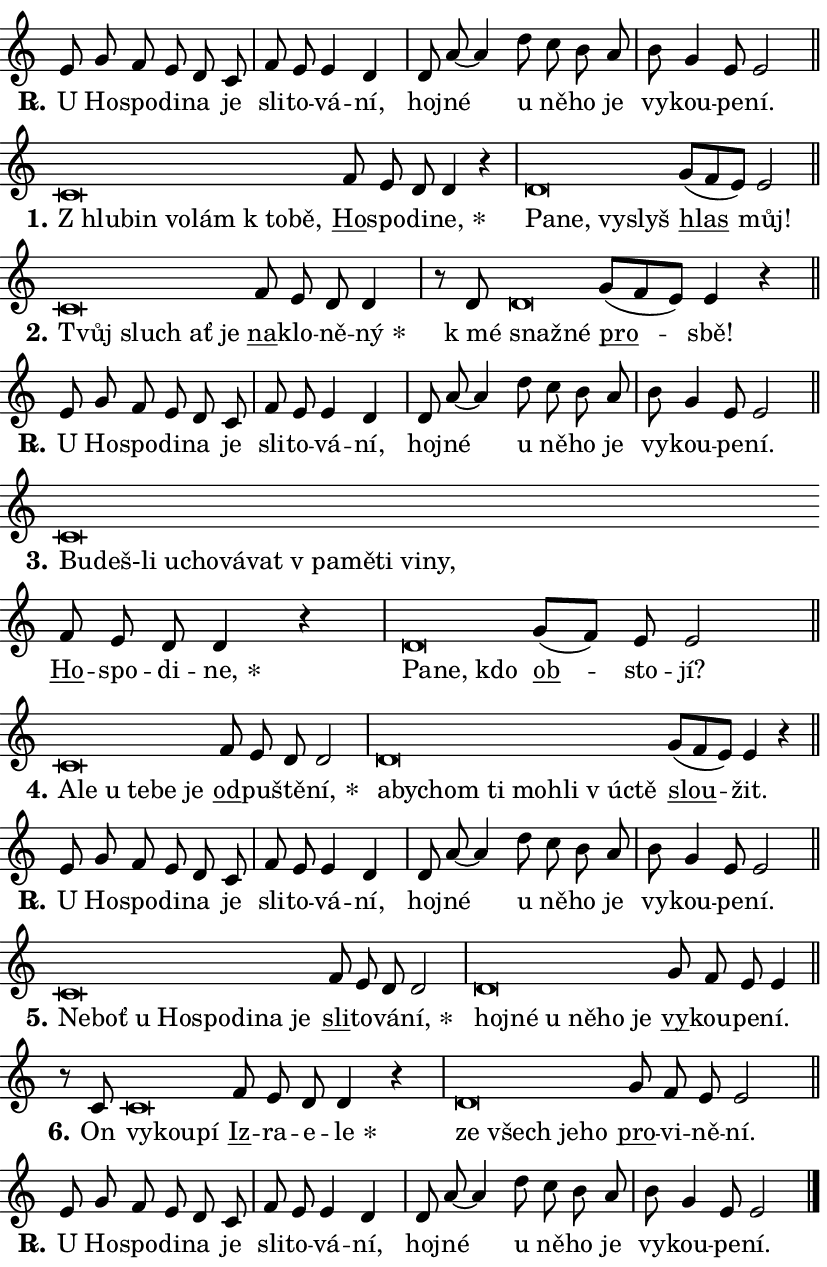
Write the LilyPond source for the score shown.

\version "2.24.0"
\header { tagline = "" }
\paper {
  indent = 0\cm
  top-margin = 0\cm
  right-margin = 0.13\cm % to fit lyric hyphens
  bottom-margin = 0\cm
  left-margin = 0\cm
  paper-width = 14\cm
  page-breaking = #ly:one-page-breaking
  system-system-spacing.basic-distance = #11
  score-system-spacing.basic-distance = #11
  ragged-last = ##f
}


%% Author: Thomas Morley
%% https://lists.gnu.org/archive/html/lilypond-user/2020-05/msg00002.html
#(define (line-position grob)
"Returns position of @var[grob} in current system:
   @code{'start}, if at first time-step
   @code{'end}, if at last time-step
   @code{'middle} otherwise
"
  (let* ((col (ly:item-get-column grob))
         (ln (ly:grob-object col 'left-neighbor))
         (rn (ly:grob-object col 'right-neighbor))
         (col-to-check-left (if (ly:grob? ln) ln col))
         (col-to-check-right (if (ly:grob? rn) rn col))
         (break-dir-left
           (and
             (ly:grob-property col-to-check-left 'non-musical #f)
             (ly:item-break-dir col-to-check-left)))
         (break-dir-right
           (and
             (ly:grob-property col-to-check-right 'non-musical #f)
             (ly:item-break-dir col-to-check-right))))
        (cond ((eqv? 1 break-dir-left) 'start)
              ((eqv? -1 break-dir-right) 'end)
              (else 'middle))))

#(define (tranparent-at-line-position vctor)
  (lambda (grob)
  "Relying on @code{line-position} select the relevant enry from @var{vctor}.
Used to determine transparency,"
    (case (line-position grob)
      ((end) (not (vector-ref vctor 0)))
      ((middle) (not (vector-ref vctor 1)))
      ((start) (not (vector-ref vctor 2))))))

noteHeadBreakVisibility =
#(define-music-function (break-visibility)(vector?)
"Makes @code{NoteHead}s transparent relying on @var{break-visibility}"
#{
  \override NoteHead.transparent =
    #(tranparent-at-line-position break-visibility)
#})

#(define delete-ledgers-for-transparent-note-heads
  (lambda (grob)
    "Reads whether a @code{NoteHead} is transparent.
If so this @code{NoteHead} is removed from @code{'note-heads} from
@var{grob}, which is supposed to be @code{LedgerLineSpanner}.
As a result ledgers are not printed for this @code{NoteHead}"
    (let* ((nhds-array (ly:grob-object grob 'note-heads))
           (nhds-list
             (if (ly:grob-array? nhds-array)
                 (ly:grob-array->list nhds-array)
                 '()))
           ;; Relies on the transparent-property being done before
           ;; Staff.LedgerLineSpanner.after-line-breaking is executed.
           ;; This is fragile ...
           (to-keep
             (remove
               (lambda (nhd)
                 (ly:grob-property nhd 'transparent #f))
               nhds-list)))
      ;; TODO find a better method to iterate over grob-arrays, similiar
      ;; to filter/remove etc for lists
      ;; For now rebuilt from scratch
      (set! (ly:grob-object grob 'note-heads)  '())
      (for-each
        (lambda (nhd)
          (ly:pointer-group-interface::add-grob grob 'note-heads nhd))
        to-keep))))

squashNotes = {
  \override NoteHead.X-extent = #'(-0.2 . 0.2)
  \override NoteHead.Y-extent = #'(-0.75 . 0)
  \override NoteHead.stencil =
    #(lambda (grob)
       (let ((pos (ly:grob-property grob 'staff-position)))
         (begin
           (if (< pos -7) (display "ERROR: Lower brevis then expected\n") (display ""))
           (if (<= pos -6) ly:text-interface::print ly:note-head::print))))
}
unSquashNotes = {
  \revert NoteHead.X-extent
  \revert NoteHead.Y-extent
  \revert NoteHead.stencil
}

hideNotes = \noteHeadBreakVisibility #begin-of-line-visible
unHideNotes = \noteHeadBreakVisibility #all-visible

% work-around for resetting accidentals
% https://lilypond.org/doc/v2.23/Documentation/notation/displaying-rhythms#unmetered-music
cadenzaMeasure = {
  \cadenzaOff
  \partial 1024 s1024
  \cadenzaOn
}

#(define-markup-command (accent layout props text) (markup?)
  "Underline accented syllable"
  (interpret-markup layout props
    #{\markup \override #'(offset . 4.3) \underline { #text }#}))

responsum = \markup \concat {
  "R" \hspace #-1.05 \path #0.1 #'((moveto 0 0.07) (lineto 0.9 0.8)) \hspace #0.05 "."
}

spaceSize = #0.6828661417322834 % exact space size for TeX Gyre Schola

\layout {
  \context {
    \Staff
    \remove "Time_signature_engraver"
    \override LedgerLineSpanner.after-line-breaking = #delete-ledgers-for-transparent-note-heads
  }
  \context {
    \Lyrics {
      \override LyricSpace.minimum-distance = \spaceSize
      \override LyricText.font-name = #"TeX Gyre Schola"
      \override LyricText.font-size = 1
      \override StanzaNumber.font-name = #"TeX Gyre Schola Bold"
      \override StanzaNumber.font-size = 1
    }
  }
  \context {
    \Score 
    \override NoteHead.text =
      #(lambda (grob) 
        (let ((pos (ly:grob-property grob 'staff-position)))
          #{\markup {
            \combine
              \halign #-0.55 \raise #(if (= pos -6) 0 0.5) \override #'(thickness . 2) \draw-line #'(3.2 . 0)
              \musicglyph "noteheads.sM1"
          }#}))
  }
}

% magnetic-lyrics.ily
%
%   written by
%     Jean Abou Samra <jean@abou-samra.fr>
%     Werner Lemberg <wl@gnu.org>
%
%   adapted by
%     Jiri Hon <jiri.hon@gmail.com>
%
% Version 2022-Apr-15

% https://www.mail-archive.com/lilypond-user@gnu.org/msg149350.html

#(define (Left_hyphen_pointer_engraver context)
   "Collect syllable-hyphen-syllable occurrences in lyrics and store
them in properties.  This engraver only looks to the left.  For
example, if the lyrics input is @code{foo -- bar}, it does the
following.

@itemize @bullet
@item
Set the @code{text} property of the @code{LyricHyphen} grob between
@q{foo} and @q{bar} to @code{foo}.

@item
Set the @code{left-hyphen} property of the @code{LyricText} grob with
text @q{foo} to the @code{LyricHyphen} grob between @q{foo} and
@q{bar}.
@end itemize

Use this auxiliary engraver in combination with the
@code{lyric-@/text::@/apply-@/magnetic-@/offset!} hook."
   (let ((hyphen #f)
         (text #f))
     (make-engraver
      (acknowledgers
       ((lyric-syllable-interface engraver grob source-engraver)
        (set! text grob)))
      (end-acknowledgers
       ((lyric-hyphen-interface engraver grob source-engraver)
        ;(when (not (grob::has-interface grob 'lyric-space-interface))
          (set! hyphen grob)));)
      ((stop-translation-timestep engraver)
       (when (and text hyphen)
         (ly:grob-set-object! text 'left-hyphen hyphen))
       (set! text #f)
       (set! hyphen #f)))))

#(define (lyric-text::apply-magnetic-offset! grob)
   "If the space between two syllables is less than the value in
property @code{LyricText@/.details@/.squash-threshold}, move the right
syllable to the left so that it gets concatenated with the left
syllable.

Use this function as a hook for
@code{LyricText@/.after-@/line-@/breaking} if the
@code{Left_@/hyphen_@/pointer_@/engraver} is active."
   (let ((hyphen (ly:grob-object grob 'left-hyphen #f)))
     (when hyphen
       (let ((left-text (ly:spanner-bound hyphen LEFT)))
         (when (grob::has-interface left-text 'lyric-syllable-interface)
           (let* ((common (ly:grob-common-refpoint grob left-text X))
                  (this-x-ext (ly:grob-extent grob common X))
                  (left-x-ext
                   (begin
                     ;; Trigger magnetism for left-text.
                     (ly:grob-property left-text 'after-line-breaking)
                     (ly:grob-extent left-text common X)))
                  ;; `delta` is the gap width between two syllables.
                  (delta (- (interval-start this-x-ext)
                            (interval-end left-x-ext)))
                  (details (ly:grob-property grob 'details))
                  (threshold (assoc-get 'squash-threshold details 0.2)))
             (when (< delta threshold)
               (let* (;; We have to manipulate the input text so that
                      ;; ligatures crossing syllable boundaries are not
                      ;; disabled.  For languages based on the Latin
                      ;; script this is essentially a beautification.
                      ;; However, for non-Western scripts it can be a
                      ;; necessity.
                      (lt (ly:grob-property left-text 'text))
                      (rt (ly:grob-property grob 'text))
                      (is-space (grob::has-interface hyphen 'lyric-space-interface))
                      (space (if is-space " " ""))
                      (extra-delta (if is-space spaceSize 0))
                      ;; Append new syllable.
                      (ltrt-space (if (and (string? lt) (string? rt))
                                (string-append lt space rt)
                                (make-concat-markup (list lt space rt))))
                      ;; Right-align `ltrt` to the right side.
                      (ltrt-space-markup (grob-interpret-markup
                               grob
                               (make-translate-markup
                                (cons (interval-length this-x-ext) 0)
                                (make-right-align-markup ltrt-space)))))
                 (begin
                   ;; Don't print `left-text`.
                   (ly:grob-set-property! left-text 'stencil #f)
                   ;; Set text and stencil (which holds all collected
                   ;; syllables so far) and shift it to the left.
                   (ly:grob-set-property! grob 'text ltrt-space)
                   (ly:grob-set-property! grob 'stencil ltrt-space-markup)
                   (ly:grob-translate-axis! grob (- (- delta extra-delta)) X))))))))))


#(define (lyric-hyphen::displace-bounds-first grob)
   ;; Make very sure this callback isn't triggered too early.
   (let ((left (ly:spanner-bound grob LEFT))
         (right (ly:spanner-bound grob RIGHT)))
     (ly:grob-property left 'after-line-breaking)
     (ly:grob-property right 'after-line-breaking)
     (ly:lyric-hyphen::print grob)))

squashThreshold = #0.4

\layout {
  \context {
    \Lyrics
    \consists #Left_hyphen_pointer_engraver
    \override LyricText.after-line-breaking =
      #lyric-text::apply-magnetic-offset!
    \override LyricHyphen.stencil = #lyric-hyphen::displace-bounds-first
    \override LyricText.details.squash-threshold = \squashThreshold
    \override LyricHyphen.minimum-distance = 0
    \override LyricHyphen.minimum-length = \squashThreshold
  }
}

squashText = \override LyricText.details.squash-threshold = 9999
unSquashText = \override LyricText.details.squash-threshold = \squashThreshold

leftText = \override LyricText.self-alignment-X = #LEFT
unLeftText = \revert LyricText.self-alignment-X

starOffset = #(lambda (grob) 
                (let ((x_offset (ly:self-alignment-interface::aligned-on-x-parent grob)))
                  (if (= x_offset 0) 0 (+ x_offset 1.2))))

star = #(define-music-function (syllable)(string?)
"Append star separator at the end of a syllable"
#{
  \once \override LyricText.X-offset = #starOffset
  \lyricmode { \markup {
    #syllable
    \override #'((font-name . "TeX Gyre Schola Bold")) \hspace #0.2 \lower #0.65 \larger "*"
  } }
#})

starAccent = #(define-music-function (syllable)(string?)
"Append star separator at the end of a syllable and make accent"
#{
  \once \override LyricText.X-offset = #starOffset
  \lyricmode { \markup {
    \accent #syllable
    \override #'((font-name . "TeX Gyre Schola Bold")) \hspace #0.2 \lower #0.65 \larger "*"
  } }
#})

breath = #(define-music-function (syllable)(string?)
"Append breathing indicator at the end of a syllable"
#{
  \lyricmode { \markup { #syllable "+" } }
#})

optionalBreath = #(define-music-function (syllable)(string?)
"Append optional breathing indicator at the end of a syllable"
#{
  \lyricmode { \markup { #syllable "(+)" } }
#})


\score {
    <<
        \new Voice = "melody" { \cadenzaOn \key c \major \relative { e'8 g f e d c \cadenzaMeasure \bar "|" f e e4 d \cadenzaMeasure \bar "|" d8 a'8~ a4 \bar "" d8 c b a \cadenzaMeasure \bar "|" b g4 e8 e2 \cadenzaMeasure \bar "||" \break } }
        \new Lyrics \lyricsto "melody" { \lyricmode { \set stanza = \responsum
U Ho -- spo -- di -- na je sli -- to -- vá -- ní, hoj -- né u ně -- ho je vy -- kou -- pe -- ní. } }
    >>
    \layout {}
}

\score {
    <<
        \new Voice = "melody" { \cadenzaOn \key c \major \relative { \squashNotes c'\breve*1/16 \hideNotes \breve*1/16 \bar "" \breve*1/16 \bar "" \breve*1/16 \bar "" \breve*1/16 \breve*1/16 \bar "" \unHideNotes \unSquashNotes \bar "" f8 e d d4 r \cadenzaMeasure \bar "|" \squashNotes d\breve*1/16 \hideNotes \breve*1/16 \bar "" \breve*1/16 \breve*1/16 \bar "" \unHideNotes \unSquashNotes \bar "" g8[( f e)] e2 \cadenzaMeasure \bar "||" \break } }
        \new Lyrics \lyricsto "melody" { \lyricmode { \set stanza = "1."
\leftText "Z hlu" -- \squashText bin vo -- lám "k to" -- bě, \unLeftText \unSquashText \markup \accent Ho -- spo -- di -- \star ne, \leftText Pa -- \squashText ne, vy -- slyš \unLeftText \unSquashText \markup \accent hlas můj! } }
    >>
    \layout {}
}

\score {
    <<
        \new Voice = "melody" { \cadenzaOn \key c \major \relative { \squashNotes c'\breve*1/16 \hideNotes \breve*1/16 \bar "" \breve*1/16 \breve*1/16 \bar "" \unHideNotes \unSquashNotes \bar "" f8 e d d4 \cadenzaMeasure \bar "|" r8 d8 \squashNotes d\breve*1/16 \hideNotes \breve*1/16 \bar "" \unHideNotes \unSquashNotes \bar "" g8[( f e)] e4 r \cadenzaMeasure \bar "||" \break } }
        \new Lyrics \lyricsto "melody" { \lyricmode { \set stanza = "2."
\leftText Tvůj \squashText sluch ať je \unLeftText \unSquashText \markup \accent na -- klo -- ně -- \star ný "k mé" \leftText snaž -- \squashText né \unLeftText \unSquashText \markup \accent pro -- sbě! } }
    >>
    \layout {}
}

\score {
    <<
        \new Voice = "melody" { \cadenzaOn \key c \major \relative { e'8 g f e d c \cadenzaMeasure \bar "|" f e e4 d \cadenzaMeasure \bar "|" d8 a'8~ a4 \bar "" d8 c b a \cadenzaMeasure \bar "|" b g4 e8 e2 \cadenzaMeasure \bar "||" \break } }
        \new Lyrics \lyricsto "melody" { \lyricmode { \set stanza = \responsum
U Ho -- spo -- di -- na je sli -- to -- vá -- ní, hoj -- né u ně -- ho je vy -- kou -- pe -- ní. } }
    >>
    \layout {}
}

\score {
    <<
        \new Voice = "melody" { \cadenzaOn \key c \major \relative { \squashNotes c'\breve*1/16 \hideNotes \breve*1/16 \bar "" \breve*1/16 \bar "" \breve*1/16 \bar "" \breve*1/16 \bar "" \breve*1/16 \bar "" \breve*1/16 \bar "" \breve*1/16 \bar "" \breve*1/16 \bar "" \breve*1/16 \breve*1/16 \bar "" \unHideNotes \unSquashNotes \bar "" f8 e d d4 r \cadenzaMeasure \bar "|" \squashNotes d\breve*1/16 \hideNotes \breve*1/16 \breve*1/16 \bar "" \unHideNotes \unSquashNotes \bar "" g8[( f)] e e2 \cadenzaMeasure \bar "||" \break } }
        \new Lyrics \lyricsto "melody" { \lyricmode { \set stanza = "3."
\leftText Bu -- \squashText deš-li u -- cho -- vá -- vat "v pa" -- mě -- ti vi -- ny, \unLeftText \unSquashText \markup \accent Ho -- spo -- di -- \star ne, \leftText Pa -- \squashText ne, kdo \unLeftText \unSquashText \markup \accent ob -- sto -- jí? } }
    >>
    \layout {}
}

\score {
    <<
        \new Voice = "melody" { \cadenzaOn \key c \major \relative { \squashNotes c'\breve*1/16 \hideNotes \breve*1/16 \bar "" \breve*1/16 \bar "" \breve*1/16 \bar "" \breve*1/16 \breve*1/16 \bar "" \unHideNotes \unSquashNotes \bar "" f8 e d d2 \cadenzaMeasure \bar "|" \squashNotes d\breve*1/16 \hideNotes \breve*1/16 \bar "" \breve*1/16 \bar "" \breve*1/16 \bar "" \breve*1/16 \bar "" \breve*1/16 \bar "" \breve*1/16 \breve*1/16 \bar "" \unHideNotes \unSquashNotes \bar "" g8[( f e)] e4 r \cadenzaMeasure \bar "||" \break } }
        \new Lyrics \lyricsto "melody" { \lyricmode { \set stanza = "4."
\leftText A -- \squashText le u te -- be je \unLeftText \unSquashText \markup \accent od -- pu -- ště -- \star ní, \leftText a -- \squashText by -- chom ti mo -- hli "v ú" -- ctě \unLeftText \unSquashText \markup \accent slou -- žit. } }
    >>
    \layout {}
}

\score {
    <<
        \new Voice = "melody" { \cadenzaOn \key c \major \relative { e'8 g f e d c \cadenzaMeasure \bar "|" f e e4 d \cadenzaMeasure \bar "|" d8 a'8~ a4 \bar "" d8 c b a \cadenzaMeasure \bar "|" b g4 e8 e2 \cadenzaMeasure \bar "||" \break } }
        \new Lyrics \lyricsto "melody" { \lyricmode { \set stanza = \responsum
U Ho -- spo -- di -- na je sli -- to -- vá -- ní, hoj -- né u ně -- ho je vy -- kou -- pe -- ní. } }
    >>
    \layout {}
}

\score {
    <<
        \new Voice = "melody" { \cadenzaOn \key c \major \relative { \squashNotes c'\breve*1/16 \hideNotes \breve*1/16 \bar "" \breve*1/16 \bar "" \breve*1/16 \bar "" \breve*1/16 \bar "" \breve*1/16 \bar "" \breve*1/16 \breve*1/16 \bar "" \unHideNotes \unSquashNotes \bar "" f8 e d d2 \cadenzaMeasure \bar "|" \squashNotes d\breve*1/16 \hideNotes \breve*1/16 \bar "" \breve*1/16 \bar "" \breve*1/16 \bar "" \breve*1/16 \breve*1/16 \bar "" \unHideNotes \unSquashNotes \bar "" g8 f e e4 \cadenzaMeasure \bar "||" \break } }
        \new Lyrics \lyricsto "melody" { \lyricmode { \set stanza = "5."
\leftText Ne -- \squashText boť u Ho -- spo -- di -- na je \unLeftText \unSquashText \markup \accent sli -- to -- vá -- \star ní, \leftText hoj -- \squashText né u ně -- ho je \unLeftText \unSquashText \markup \accent vy -- kou -- pe -- ní. } }
    >>
    \layout {}
}

\score {
    <<
        \new Voice = "melody" { \cadenzaOn \key c \major \relative { r8 c'8 \squashNotes c\breve*1/16 \hideNotes \breve*1/16 \breve*1/16 \bar "" \unHideNotes \unSquashNotes \bar "" f8 e d d4 r \cadenzaMeasure \bar "|" \squashNotes d\breve*1/16 \hideNotes \breve*1/16 \bar "" \breve*1/16 \breve*1/16 \bar "" \unHideNotes \unSquashNotes \bar "" g8 f e e2 \cadenzaMeasure \bar "||" \break } }
        \new Lyrics \lyricsto "melody" { \lyricmode { \set stanza = "6."
On \leftText vy -- \squashText kou -- pí \unLeftText \unSquashText \markup \accent Iz -- ra -- e -- \star le \leftText ze \squashText všech je -- ho \unLeftText \unSquashText \markup \accent pro -- vi -- ně -- ní. } }
    >>
    \layout {}
}

\score {
    <<
        \new Voice = "melody" { \cadenzaOn \key c \major \relative { e'8 g f e d c \cadenzaMeasure \bar "|" f e e4 d \cadenzaMeasure \bar "|" d8 a'8~ a4 \bar "" d8 c b a \cadenzaMeasure \bar "|" b g4 e8 e2 \cadenzaMeasure \bar "||" \break } \bar "|." }
        \new Lyrics \lyricsto "melody" { \lyricmode { \set stanza = \responsum
U Ho -- spo -- di -- na je sli -- to -- vá -- ní, hoj -- né u ně -- ho je vy -- kou -- pe -- ní. } }
    >>
    \layout {}
}
